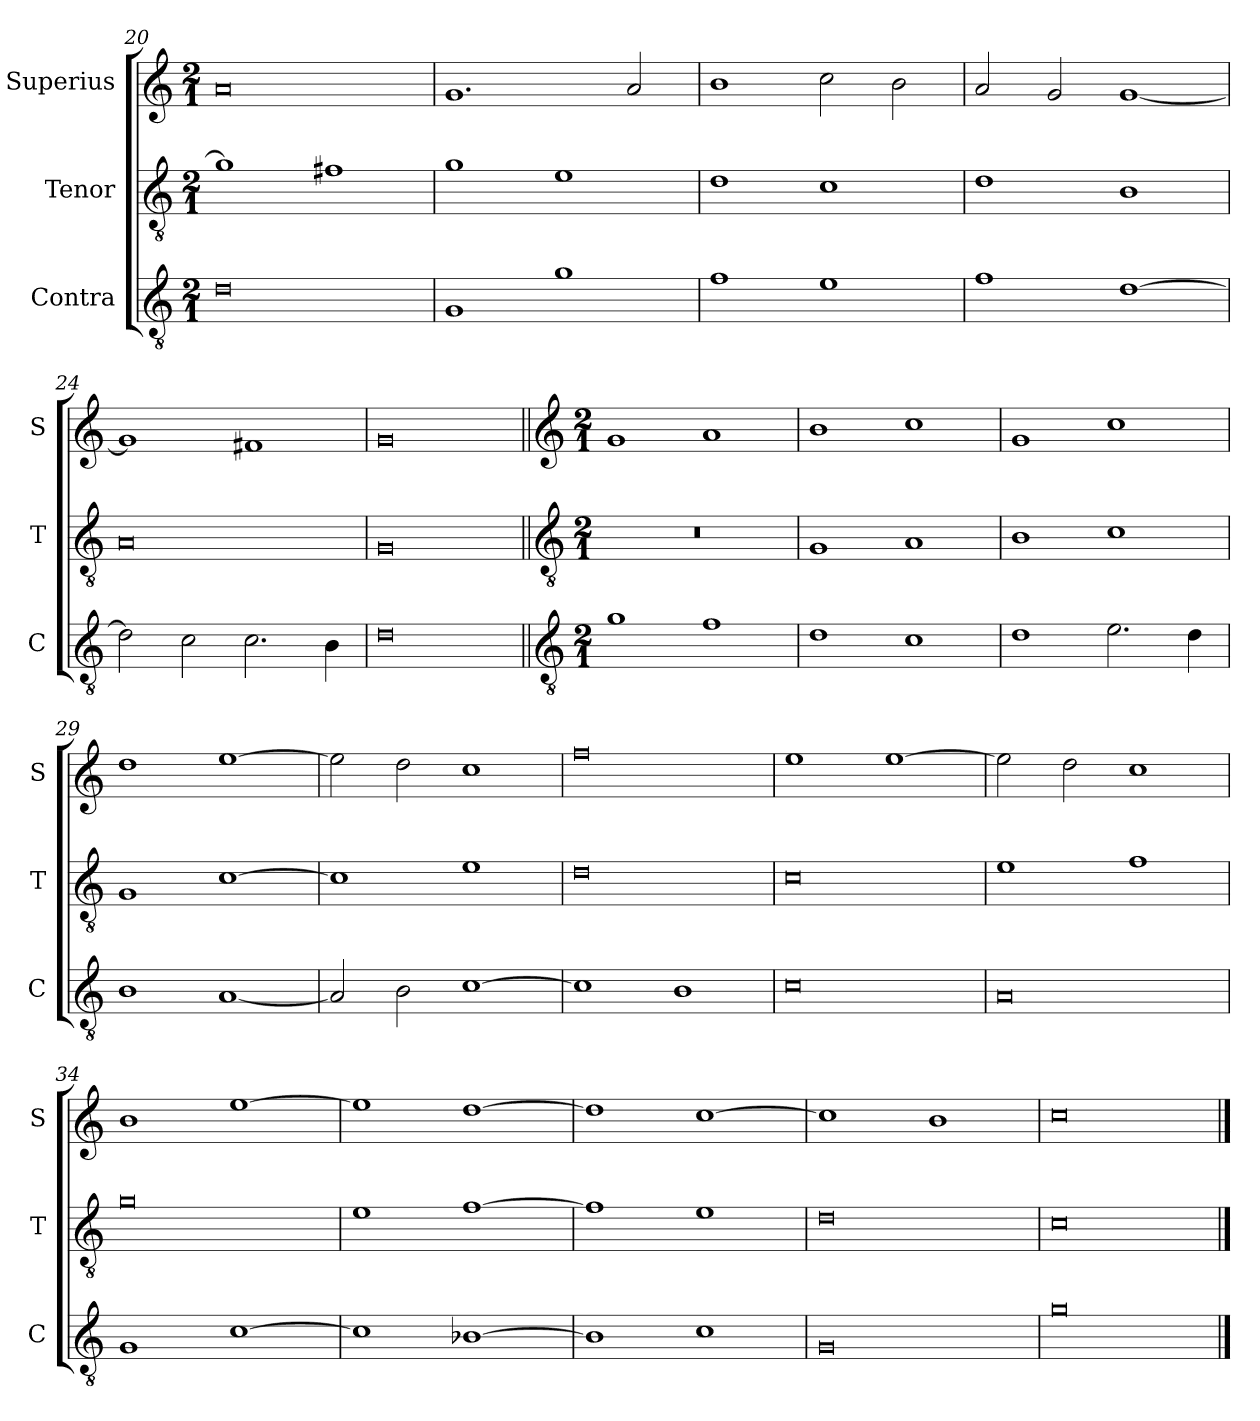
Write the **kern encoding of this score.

**kern	**kern	**kern
*part3	*part2	*part1
*staff3	*staff2	*staff1
*I"Contra	*I"Tenor	*I"Superius
*I'C	*I'T	*I'S
*clefGv2	*clefGv2	*clefG2
*k[]	*k[]	*k[]
*M2/1	*M2/1	*M2/1
=20	=20	=20
0d	1g]	0a
.	1f#X	.
=21	=21	=21
1G	1g	1.g
1g	1e	.
.	.	2a/
=22	=22	=22
1f	1d	1b
1e	1c	2cc\
.	.	2b\
=23	=23	=23
1f	1d	2a/
.	.	2g/
[1d	1B	[1g
=24	=24	=24
2d\]	0A	1g]
2c\	.	.
2.c\	.	1f#X
4B\	.	.
=25	=25	=25
0d	0G	0g
!!LO:LB:g=z
=26||	=26||	=26||
*clefGv2	*clefGv2	*clefG2
*k[]	*k[]	*k[]
*M2/1	*M2/1	*M2/1
1g	0r	1g
1f	.	1a
=27	=27	=27
1d	1G	1b
1c	1A	1cc
=28	=28	=28
1d	1B	1g
2.e\	1c	1cc
4d\	.	.
=29	=29	=29
1B	1G	1dd
[1A	[1c	[1ee
=30	=30	=30
2A/]	1c]	2ee\]
2B\	.	2dd\
[1c	1e	1cc
=31	=31	=31
1c]	0d	0ff
1B	.	.
=32	=32	=32
0c	0c	1ee
.	.	[1ee
=33	=33	=33
0A	1e	2ee\]
.	.	2dd\
.	1f	1cc
=34	=34	=34
1G	0g	1b
[1c	.	[1ee
=35	=35	=35
1c]	1e	1ee]
[1B-X	[1f	[1dd
=36	=36	=36
1B-]	1f]	1dd]
1c	1e	[1cc
=37	=37	=37
0G	0d	1cc]
.	.	1b
=38	=38	=38
0g	0c	0cc
==	==	==
*-	*-	*-
